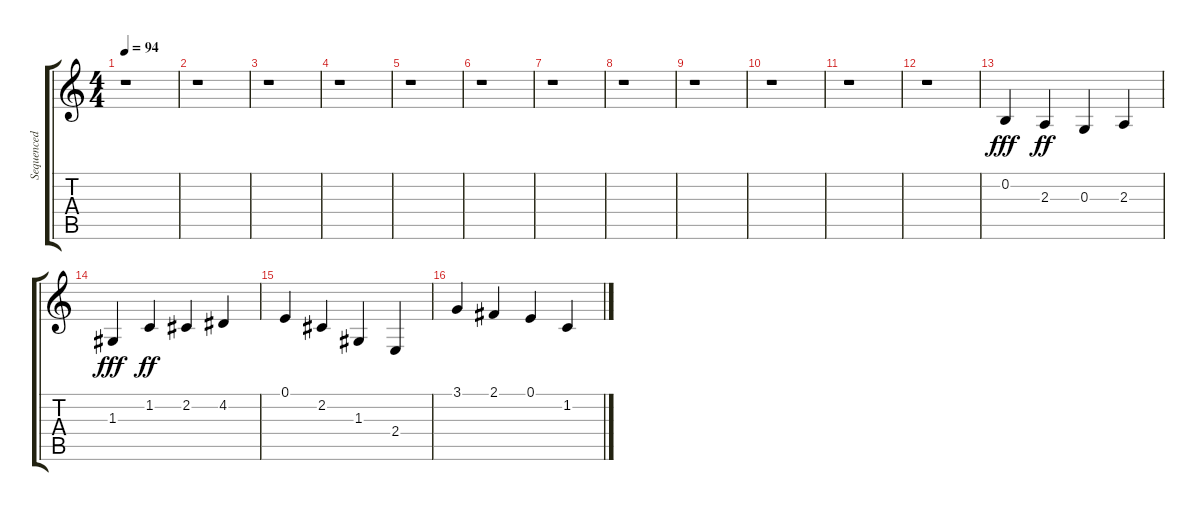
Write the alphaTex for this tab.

\track ("Sequenced by:" "Sequenced ") {instrument tangoaccordion}
\staff {score tabs}
\tuning (E4 B3 G3 D3 A2 E2) {hide}
\ts (4 4)
\tempo 94
\clef g2
\ks c
r.1{dy ff} |
r.1 |
r.1 |
r.1 |
r.1 |
r.1 |
r.1 |
r.1 |
r.1 |
r.1 |
r.1 |
r.1 |
0.2.4{dy fff} 2.3.4{dy ff} 0.3.4 2.3.4 |
1.3.4{dy fff} 1.2.4{dy ff} 2.2.4 4.2.4 |
0.1.4 2.2.4 1.3.4 2.4.4 |
3.1.4 2.1.4 0.1.4 1.2.4
